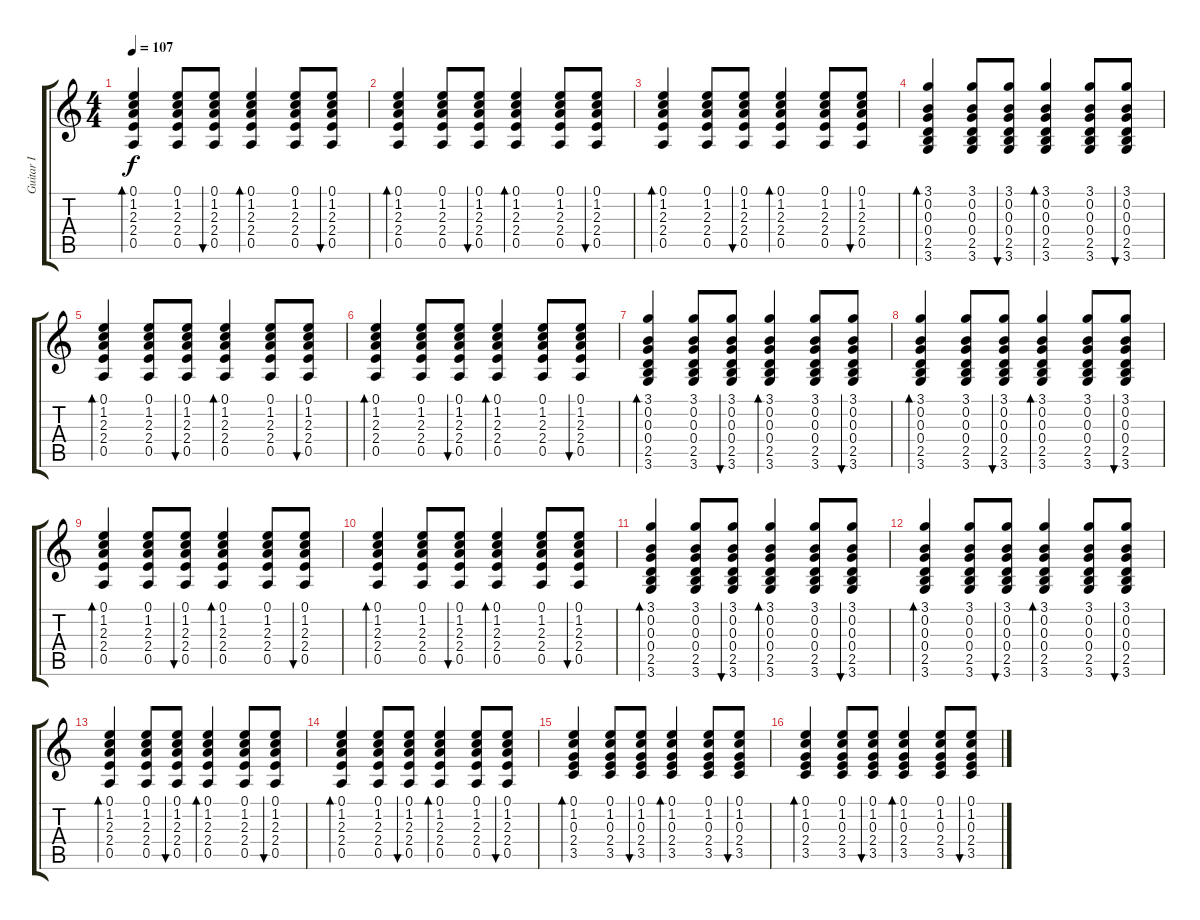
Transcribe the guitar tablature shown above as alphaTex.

\track ("Guitar I" "Guitar I") {instrument electricguitarclean}
\staff {score tabs}
\tuning (E4 B3 G3 D3 A2 E2) {hide}
\ts (4 4)
\tempo 107
\clef g2
\ks c
(0.1 1.2 2.3 2.4 0.5).4{bd 30 dy f} (0.1 1.2 2.3 2.4 0.5).8 (0.1 1.2 2.3 2.4 0.5).8{bu 60} (0.1 1.2 2.3 2.4 0.5).4{bd 30} (0.1 1.2 2.3 2.4 0.5).8 (0.1 1.2 2.3 2.4 0.5).8{bu 60} |
(0.1 1.2 2.3 2.4 0.5).4{bd 30} (0.1 1.2 2.3 2.4 0.5).8 (0.1 1.2 2.3 2.4 0.5).8{bu 60} (0.1 1.2 2.3 2.4 0.5).4{bd 30} (0.1 1.2 2.3 2.4 0.5).8 (0.1 1.2 2.3 2.4 0.5).8{bu 60} |
(0.1 1.2 2.3 2.4 0.5).4{bd 30} (0.1 1.2 2.3 2.4 0.5).8 (0.1 1.2 2.3 2.4 0.5).8{bu 60} (0.1 1.2 2.3 2.4 0.5).4{bd 30} (0.1 1.2 2.3 2.4 0.5).8 (0.1 1.2 2.3 2.4 0.5).8{bu 60} |
(3.1 0.2 0.3 0.4 2.5 3.6).4{bd 30} (3.1 0.2 0.3 0.4 2.5 3.6).8 (3.1 0.2 0.3 0.4 2.5 3.6).8{bu 60} (3.1 0.2 0.3 0.4 2.5 3.6).4{bd 30} (3.1 0.2 0.3 0.4 2.5 3.6).8 (3.1 0.2 0.3 0.4 2.5 3.6).8{bu 60} |
(0.1 1.2 2.3 2.4 0.5).4{bd 30} (0.1 1.2 2.3 2.4 0.5).8 (0.1 1.2 2.3 2.4 0.5).8{bu 60} (0.1 1.2 2.3 2.4 0.5).4{bd 30} (0.1 1.2 2.3 2.4 0.5).8 (0.1 1.2 2.3 2.4 0.5).8{bu 60} |
(0.1 1.2 2.3 2.4 0.5).4{bd 30} (0.1 1.2 2.3 2.4 0.5).8 (0.1 1.2 2.3 2.4 0.5).8{bu 60} (0.1 1.2 2.3 2.4 0.5).4{bd 30} (0.1 1.2 2.3 2.4 0.5).8 (0.1 1.2 2.3 2.4 0.5).8{bu 60} |
(3.1 0.2 0.3 0.4 2.5 3.6).4{bd 30} (3.1 0.2 0.3 0.4 2.5 3.6).8 (3.1 0.2 0.3 0.4 2.5 3.6).8{bu 60} (3.1 0.2 0.3 0.4 2.5 3.6).4{bd 30} (3.1 0.2 0.3 0.4 2.5 3.6).8 (3.1 0.2 0.3 0.4 2.5 3.6).8{bu 60} |
(3.1 0.2 0.3 0.4 2.5 3.6).4{bd 30} (3.1 0.2 0.3 0.4 2.5 3.6).8 (3.1 0.2 0.3 0.4 2.5 3.6).8{bu 60} (3.1 0.2 0.3 0.4 2.5 3.6).4{bd 30} (3.1 0.2 0.3 0.4 2.5 3.6).8 (3.1 0.2 0.3 0.4 2.5 3.6).8{bu 60} |
(0.1 1.2 2.3 2.4 0.5).4{bd 30} (0.1 1.2 2.3 2.4 0.5).8 (0.1 1.2 2.3 2.4 0.5).8{bu 60} (0.1 1.2 2.3 2.4 0.5).4{bd 30} (0.1 1.2 2.3 2.4 0.5).8 (0.1 1.2 2.3 2.4 0.5).8{bu 60} |
(0.1 1.2 2.3 2.4 0.5).4{bd 30} (0.1 1.2 2.3 2.4 0.5).8 (0.1 1.2 2.3 2.4 0.5).8{bu 60} (0.1 1.2 2.3 2.4 0.5).4{bd 30} (0.1 1.2 2.3 2.4 0.5).8 (0.1 1.2 2.3 2.4 0.5).8{bu 60} |
(3.1 0.2 0.3 0.4 2.5 3.6).4{bd 30} (3.1 0.2 0.3 0.4 2.5 3.6).8 (3.1 0.2 0.3 0.4 2.5 3.6).8{bu 60} (3.1 0.2 0.3 0.4 2.5 3.6).4{bd 30} (3.1 0.2 0.3 0.4 2.5 3.6).8 (3.1 0.2 0.3 0.4 2.5 3.6).8{bu 60} |
(3.1 0.2 0.3 0.4 2.5 3.6).4{bd 30} (3.1 0.2 0.3 0.4 2.5 3.6).8 (3.1 0.2 0.3 0.4 2.5 3.6).8{bu 60} (3.1 0.2 0.3 0.4 2.5 3.6).4{bd 30} (3.1 0.2 0.3 0.4 2.5 3.6).8 (3.1 0.2 0.3 0.4 2.5 3.6).8{bu 60} |
(0.1 1.2 2.3 2.4 0.5).4{bd 30} (0.1 1.2 2.3 2.4 0.5).8 (0.1 1.2 2.3 2.4 0.5).8{bu 60} (0.1 1.2 2.3 2.4 0.5).4{bd 30} (0.1 1.2 2.3 2.4 0.5).8 (0.1 1.2 2.3 2.4 0.5).8{bu 60} |
(0.1 1.2 2.3 2.4 0.5).4{bd 30} (0.1 1.2 2.3 2.4 0.5).8 (0.1 1.2 2.3 2.4 0.5).8{bu 60} (0.1 1.2 2.3 2.4 0.5).4{bd 30} (0.1 1.2 2.3 2.4 0.5).8 (0.1 1.2 2.3 2.4 0.5).8{bu 60} |
(0.1 1.2 0.3 2.4 3.5).4{bd 30} (0.1 1.2 0.3 2.4 3.5).8 (0.1 1.2 0.3 2.4 3.5).8{bu 60} (0.1 1.2 0.3 2.4 3.5).4{bd 30} (0.1 1.2 0.3 2.4 3.5).8 (0.1 1.2 0.3 2.4 3.5).8{bu 60} |
(0.1 1.2 0.3 2.4 3.5).4{bd 30} (0.1 1.2 0.3 2.4 3.5).8 (0.1 1.2 0.3 2.4 3.5).8{bu 60} (0.1 1.2 0.3 2.4 3.5).4{bd 30} (0.1 1.2 0.3 2.4 3.5).8 (0.1 1.2 0.3 2.4 3.5).8{bu 60}
